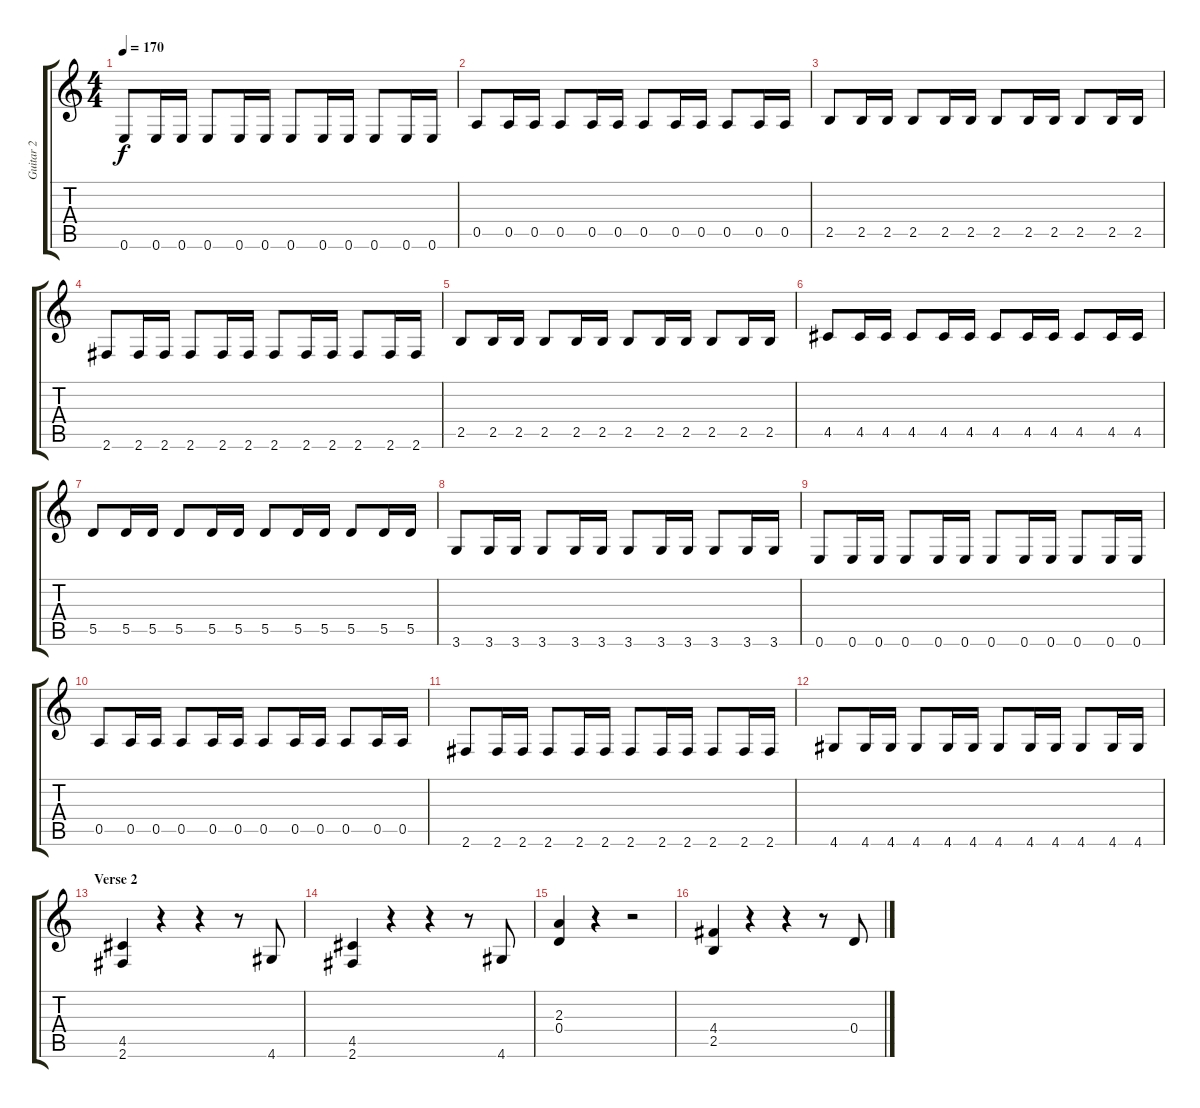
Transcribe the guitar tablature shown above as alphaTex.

\track ("Guitar 2" "Guitar 2") {instrument distortionguitar}
\staff {score tabs}
\tuning (E4 B3 G3 D3 A2 E2) {hide}
\ts (4 4)
\tempo 170
\clef g2
\ks c
0.6.8{dy f} 0.6.16 0.6.16 0.6.8 0.6.16 0.6.16 0.6.8 0.6.16 0.6.16 0.6.8 0.6.16 0.6.16 |
0.5.8 0.5.16 0.5.16 0.5.8 0.5.16 0.5.16 0.5.8 0.5.16 0.5.16 0.5.8 0.5.16 0.5.16 |
2.5.8 2.5.16 2.5.16 2.5.8 2.5.16 2.5.16 2.5.8 2.5.16 2.5.16 2.5.8 2.5.16 2.5.16 |
2.6.8 2.6.16 2.6.16 2.6.8 2.6.16 2.6.16 2.6.8 2.6.16 2.6.16 2.6.8 2.6.16 2.6.16 |
2.5.8 2.5.16 2.5.16 2.5.8 2.5.16 2.5.16 2.5.8 2.5.16 2.5.16 2.5.8 2.5.16 2.5.16 |
4.5.8 4.5.16 4.5.16 4.5.8 4.5.16 4.5.16 4.5.8 4.5.16 4.5.16 4.5.8 4.5.16 4.5.16 |
5.5.8 5.5.16 5.5.16 5.5.8 5.5.16 5.5.16 5.5.8 5.5.16 5.5.16 5.5.8 5.5.16 5.5.16 |
3.6.8 3.6.16 3.6.16 3.6.8 3.6.16 3.6.16 3.6.8 3.6.16 3.6.16 3.6.8 3.6.16 3.6.16 |
0.6.8 0.6.16 0.6.16 0.6.8 0.6.16 0.6.16 0.6.8 0.6.16 0.6.16 0.6.8 0.6.16 0.6.16 |
0.5.8 0.5.16 0.5.16 0.5.8 0.5.16 0.5.16 0.5.8 0.5.16 0.5.16 0.5.8 0.5.16 0.5.16 |
2.6.8 2.6.16 2.6.16 2.6.8 2.6.16 2.6.16 2.6.8 2.6.16 2.6.16 2.6.8 2.6.16 2.6.16 |
4.6.8 4.6.16 4.6.16 4.6.8 4.6.16 4.6.16 4.6.8 4.6.16 4.6.16 4.6.8 4.6.16 4.6.16 |
\section ("" "Verse 2")
(4.5 2.6).4 r.4 r.4 r.8 4.6.8 |
(4.5 2.6).4 r.4 r.4 r.8 4.6.8 |
(2.3 0.4).4 r.4 r.2 |
(4.4 2.5).4 r.4 r.4 r.8 0.4.8
